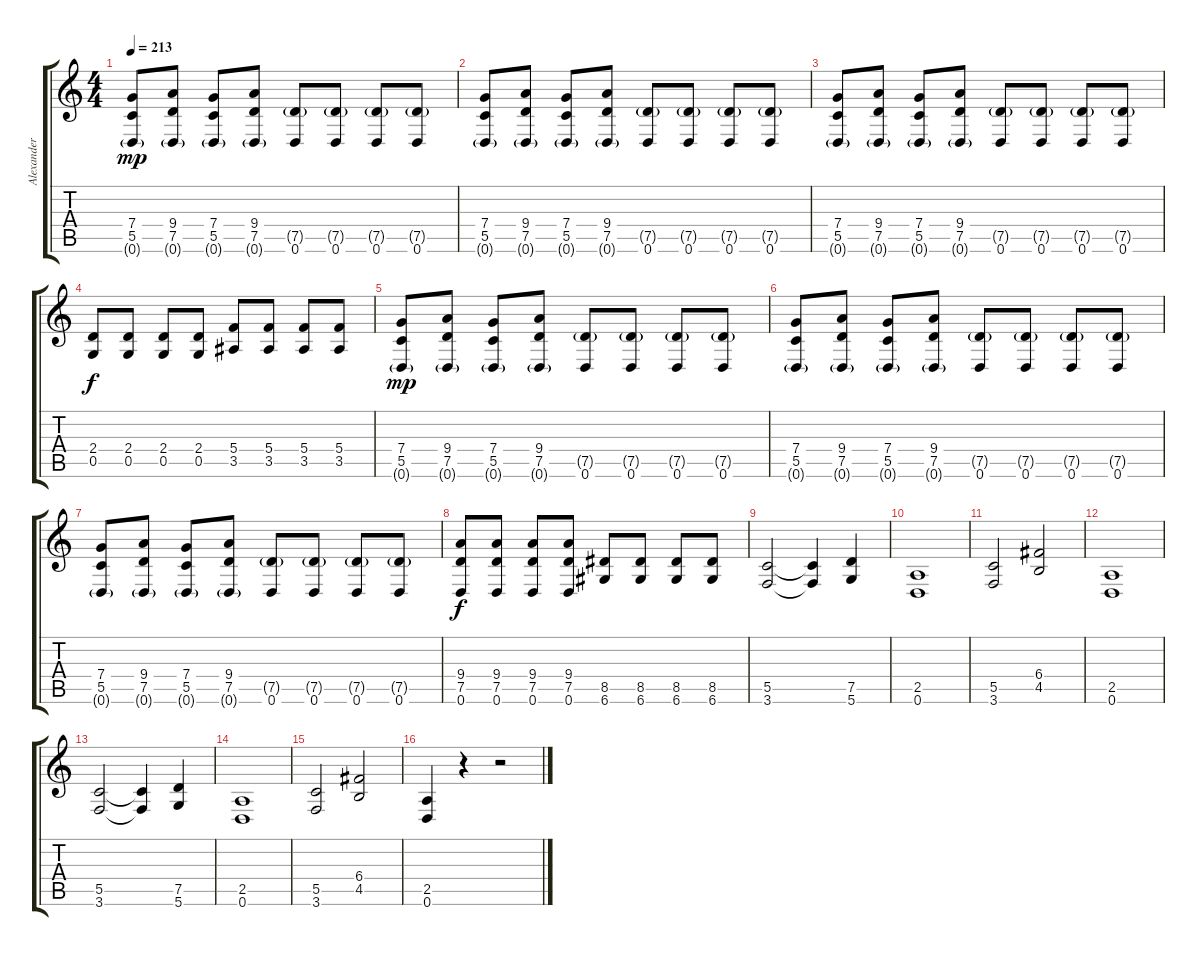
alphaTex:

\track ("Alexander Kuoppala" "Alexander ") {instrument overdrivenguitar}
\staff {score tabs}
\tuning (D4 A3 F3 C3 G2 D2) {hide}
\ts (4 4)
\tempo 213
\clef g2
\ks c
(7.4 5.5 0.6{g}).8{dy mp} (9.4 7.5 0.6{g}).8 (7.4 5.5 0.6{g}).8 (9.4 7.5 0.6{g}).8 (7.5{g} 0.6).8 (7.5{g} 0.6).8 (7.5{g} 0.6).8 (7.5{g} 0.6).8 |
(7.4 5.5 0.6{g}).8 (9.4 7.5 0.6{g}).8 (7.4 5.5 0.6{g}).8 (9.4 7.5 0.6{g}).8 (7.5{g} 0.6).8 (7.5{g} 0.6).8 (7.5{g} 0.6).8 (7.5{g} 0.6).8 |
(7.4 5.5 0.6{g}).8 (9.4 7.5 0.6{g}).8 (7.4 5.5 0.6{g}).8 (9.4 7.5 0.6{g}).8 (7.5{g} 0.6).8 (7.5{g} 0.6).8 (7.5{g} 0.6).8 (7.5{g} 0.6).8 |
(2.4 0.5).8{dy f} (2.4 0.5).8 (2.4 0.5).8 (2.4 0.5).8 (5.4 3.5).8 (5.4 3.5).8 (5.4 3.5).8 (5.4 3.5).8 |
(7.4 5.5 0.6{g}).8{dy mp} (9.4 7.5 0.6{g}).8 (7.4 5.5 0.6{g}).8 (9.4 7.5 0.6{g}).8 (7.5{g} 0.6).8 (7.5{g} 0.6).8 (7.5{g} 0.6).8 (7.5{g} 0.6).8 |
(7.4 5.5 0.6{g}).8 (9.4 7.5 0.6{g}).8 (7.4 5.5 0.6{g}).8 (9.4 7.5 0.6{g}).8 (7.5{g} 0.6).8 (7.5{g} 0.6).8 (7.5{g} 0.6).8 (7.5{g} 0.6).8 |
(7.4 5.5 0.6{g}).8 (9.4 7.5 0.6{g}).8 (7.4 5.5 0.6{g}).8 (9.4 7.5 0.6{g}).8 (7.5{g} 0.6).8 (7.5{g} 0.6).8 (7.5{g} 0.6).8 (7.5{g} 0.6).8 |
(9.4 7.5 0.6).8{dy f} (9.4 7.5 0.6).8 (9.4 7.5 0.6).8 (9.4 7.5 0.6).8 (8.5 6.6).8 (8.5 6.6).8 (8.5 6.6).8 (8.5 6.6).8 |
(5.5 3.6).2 (5.5{t} 3.6{t}).4 (7.5 5.6).4 |
(2.5 0.6).1 |
(5.5 3.6).2 (6.4 4.5).2 |
(2.5 0.6).1 |
(5.5 3.6).2 (5.5{t} 3.6{t}).4 (7.5 5.6).4 |
(2.5 0.6).1 |
(5.5 3.6).2 (6.4 4.5).2 |
(2.5 0.6).4 r.4 r.2
